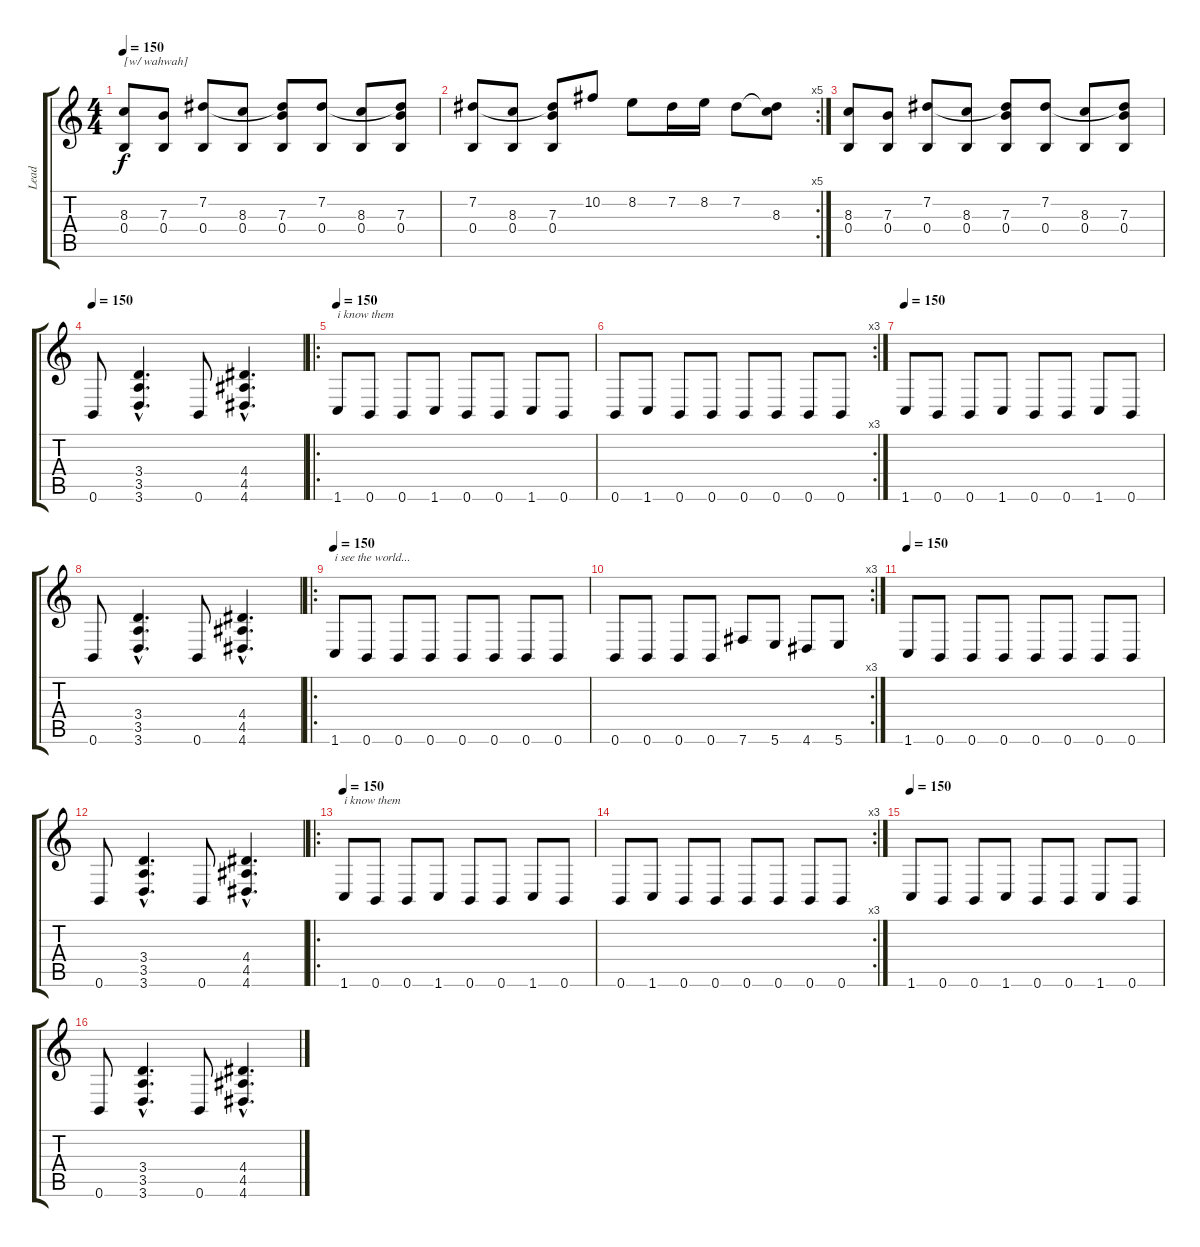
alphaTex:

\track ("Lead" "Lead") {instrument distortionguitar}
\staff {score tabs}
\tuning (Db4 Ab3 E3 B2 Gb2 B1) {hide}
\ts (4 4)
\tempo 150
\tempo 130
\tempo 150
\clef g2
\ks c
(8.3 0.4).8{txt "[w/ wahwah]" dy f instrument distortionguitar} (7.3 0.4).8 (7.2 0.4).8 (8.3 0.4).8 (7.2{t} 7.3 0.4).8 (7.2 0.4).8 (8.3 0.4).8 (7.2{t} 7.3 0.4).8 |
\rc 5
(7.2 0.4).8 (8.3 0.4).8 (7.2{t} 7.3 0.4).8 10.2.8 8.2.8 7.2.16 8.2.16 7.2.8 (7.2{t} 8.3).8 |
(8.3 0.4).8 (7.3 0.4).8 (7.2 0.4).8 (8.3 0.4).8 (7.2{t} 7.3 0.4).8 (7.2 0.4).8 (8.3 0.4).8 (7.2{t} 7.3 0.4).8 |
\tempo 150
0.6.8 (3.4{hac} 3.5{hac} 3.6{hac}).4{d} 0.6.8 (4.4{hac} 4.5{hac} 4.6{hac}).4{d} |
\ro
\tempo 150
1.6.8{txt "i know them"} 0.6.8 0.6.8 1.6.8 0.6.8 0.6.8 1.6.8 0.6.8 |
\rc 3
0.6.8 1.6.8 0.6.8 0.6.8 0.6.8 0.6.8 0.6.8 0.6.8 |
\tempo 150
1.6.8 0.6.8 0.6.8 1.6.8 0.6.8 0.6.8 1.6.8 0.6.8 |
0.6.8 (3.4{hac} 3.5{hac} 3.6{hac}).4{d} 0.6.8 (4.4{hac} 4.5{hac} 4.6{hac}).4{d} |
\ro
\tempo 150
1.6.8{txt "i see the world..."} 0.6.8 0.6.8 0.6.8 0.6.8 0.6.8 0.6.8 0.6.8 |
\rc 3
0.6.8 0.6.8 0.6.8 0.6.8 7.6.8 5.6.8 4.6.8 5.6.8 |
\tempo 150
1.6.8 0.6.8 0.6.8 0.6.8 0.6.8 0.6.8 0.6.8 0.6.8 |
0.6.8 (3.4{hac} 3.5{hac} 3.6{hac}).4{d} 0.6.8 (4.4{hac} 4.5{hac} 4.6{hac}).4{d} |
\ro
\tempo 150
1.6.8{txt "i know them"} 0.6.8 0.6.8 1.6.8 0.6.8 0.6.8 1.6.8 0.6.8 |
\rc 3
0.6.8 1.6.8 0.6.8 0.6.8 0.6.8 0.6.8 0.6.8 0.6.8 |
\tempo 150
1.6.8 0.6.8 0.6.8 1.6.8 0.6.8 0.6.8 1.6.8 0.6.8 |
0.6.8 (3.4{hac} 3.5{hac} 3.6{hac}).4{d} 0.6.8 (4.4{hac} 4.5{hac} 4.6{hac}).4{d}
